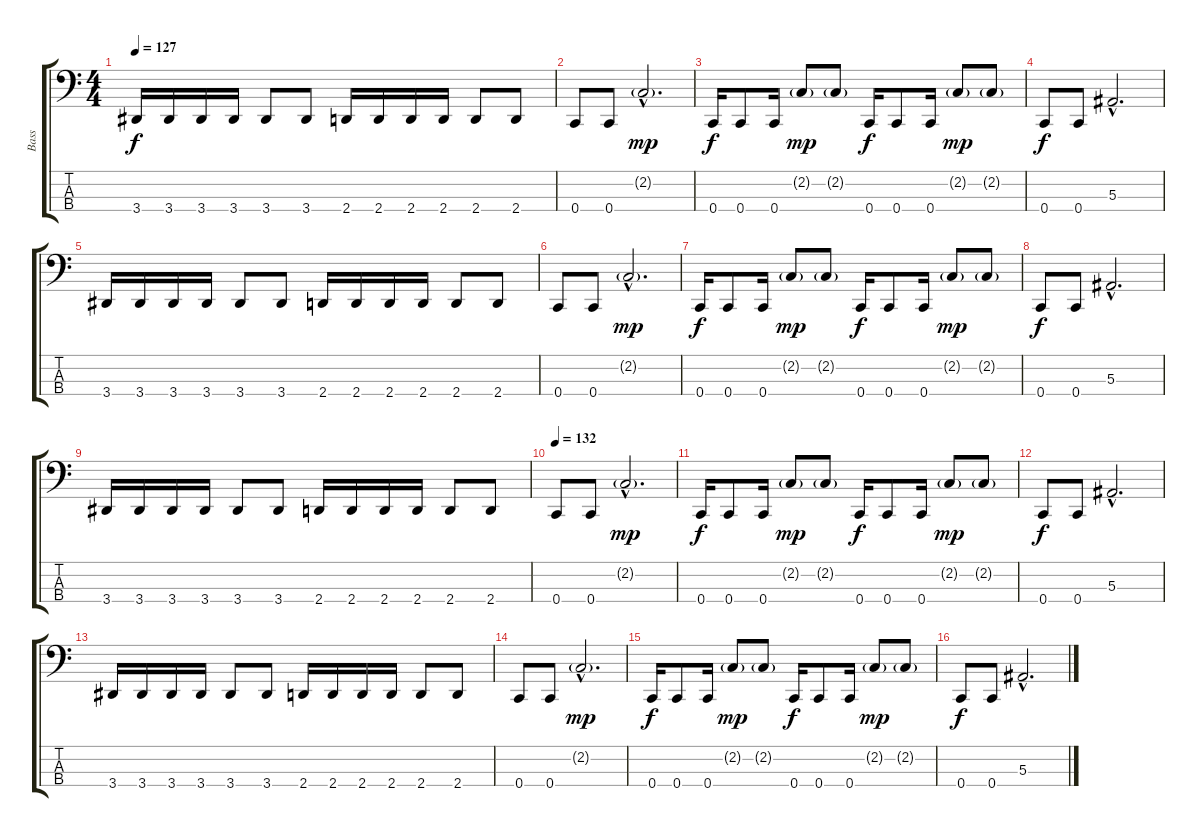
\track ("Bass" "Bass") {instrument electricbassfinger}
\staff {score tabs}
\tuning (Eb2 Bb1 F1 C1) {hide}
\ts (4 4)
\tempo 127
\clef f4
\ks c
3.4.16{dy f} 3.4.16 3.4.16 3.4.16 3.4.8 3.4.8 2.4.16 2.4.16 2.4.16 2.4.16 2.4.8 2.4.8 |
0.4.8 0.4.8 2.2{g hac}.2{d dy mp} |
0.4.16{dy f} 0.4.8 0.4.16 2.2{g}.8{dy mp} 2.2{g}.8 0.4.16{dy f} 0.4.8 0.4.16 2.2{g}.8{dy mp} 2.2{g}.8 |
0.4.8{dy f} 0.4.8 5.3{hac}.2{d} |
3.4.16 3.4.16 3.4.16 3.4.16 3.4.8 3.4.8 2.4.16 2.4.16 2.4.16 2.4.16 2.4.8 2.4.8 |
0.4.8 0.4.8 2.2{g hac}.2{d dy mp} |
0.4.16{dy f} 0.4.8 0.4.16 2.2{g}.8{dy mp} 2.2{g}.8 0.4.16{dy f} 0.4.8 0.4.16 2.2{g}.8{dy mp} 2.2{g}.8 |
0.4.8{dy f} 0.4.8 5.3{hac}.2{d} |
3.4.16 3.4.16 3.4.16 3.4.16 3.4.8 3.4.8 2.4.16 2.4.16 2.4.16 2.4.16 2.4.8 2.4.8 |
\tempo 132
0.4.8 0.4.8 2.2{g hac}.2{d dy mp} |
0.4.16{dy f} 0.4.8 0.4.16 2.2{g}.8{dy mp} 2.2{g}.8 0.4.16{dy f} 0.4.8 0.4.16 2.2{g}.8{dy mp} 2.2{g}.8 |
0.4.8{dy f} 0.4.8 5.3{hac}.2{d} |
3.4.16 3.4.16 3.4.16 3.4.16 3.4.8 3.4.8 2.4.16 2.4.16 2.4.16 2.4.16 2.4.8 2.4.8 |
0.4.8 0.4.8 2.2{g hac}.2{d dy mp} |
0.4.16{dy f} 0.4.8 0.4.16 2.2{g}.8{dy mp} 2.2{g}.8 0.4.16{dy f} 0.4.8 0.4.16 2.2{g}.8{dy mp} 2.2{g}.8 |
0.4.8{dy f} 0.4.8 5.3{hac}.2{d}
